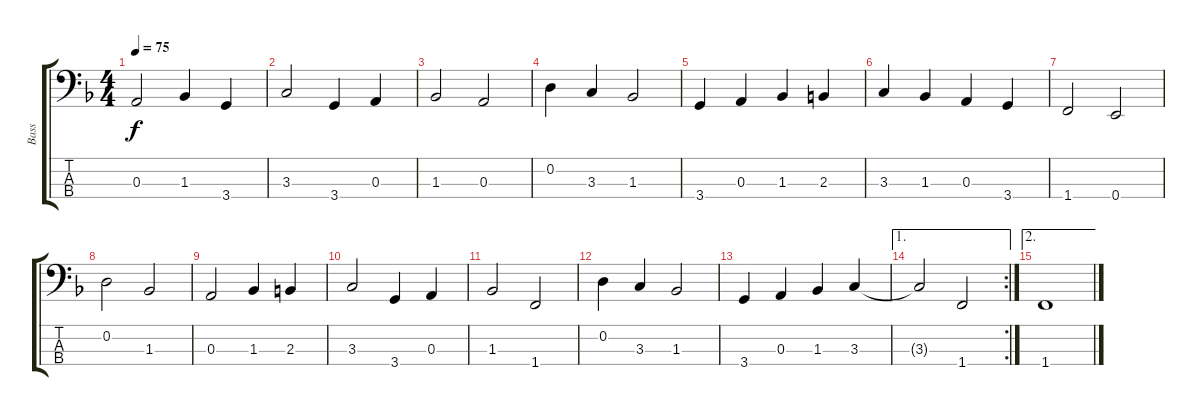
\track ("Bass" "Bass") {instrument electricbassfinger}
\staff {score tabs}
\tuning (G2 D2 A1 E1) {hide}
\ts (4 4)
\tempo 75
\clef f4
\ks f
0.3.2{dy f} 1.3.4 3.4.4 |
3.3.2 3.4.4 0.3.4 |
1.3.2 0.3.2 |
0.2.4 3.3.4 1.3.2 |
3.4.4 0.3.4 1.3.4 2.3.4 |
3.3.4 1.3.4 0.3.4 3.4.4 |
1.4.2 0.4.2 |
0.2.2 1.3.2 |
0.3.2 1.3.4 2.3.4 |
3.3.2 3.4.4 0.3.4 |
1.3.2 1.4.2 |
0.2.4 3.3.4 1.3.2 |
3.4.4 0.3.4 1.3.4 3.3.4 |
\ae 1
\rc 2
3.3{t}.2 1.4.2 |
\ae 2
1.4.1
